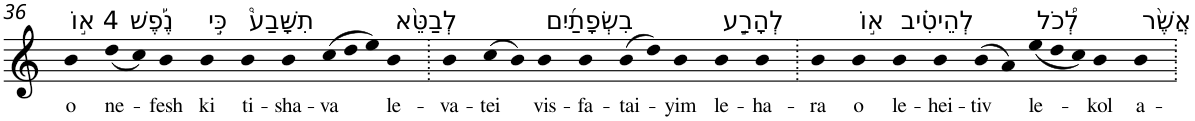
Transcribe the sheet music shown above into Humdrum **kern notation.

**kern	**text
*part1	*part1
*staff1	*staff1
*I"Piano	*
*I'Pno	*
!!LO:PB:g=z
*clefG2	*
*k[]	*
=36	=36
!LO:TX:a:t=4 א֣וֹ	!
!	!LO:LY:b
4b	o
!LO:TX:a:t=נֶ֡פֶשׁ	!
!	!LO:LY:b
(<8dd	ne-
8cc)	.
!	!LO:LY:b
4b	-fesh
!LO:TX:a:t=כִּ֣י	!
!	!LO:LY:b
4b	ki
!LO:TX:a:t=תִשָּׁבַע֩	!
!	!LO:LY:b
4b	ti-
!	!LO:LY:b
4b	-sha-
*Xtuplet	*
!	!LO:LY:b
(>12cc	-va
12dd	.
12ee)	.
!LO:TX:a:t=לְבַטֵּ֨א	!
!	!LO:LY:b
4b	le-
=37.	=37.
!	!LO:LY:b
4b	-va-
!	!LO:LY:b
(>8cc	-tei
8b)	.
!LO:TX:a:t=בִשְׂפָתַ֜יִם	!
!	!LO:LY:b
4b	vis-
!	!LO:LY:b
4b	-fa-
!	!LO:LY:b
(>8b	-tai-
8dd)	.
!	!LO:LY:b
4b	-yim
!LO:TX:a:t=לְהָרַ֣ע	!
!	!LO:LY:b
4b	le-
!	!LO:LY:b
4b	-ha-
=38.	=38.
!	!LO:LY:b
4b	-ra
!LO:TX:a:t=א֣וֹ	!
!	!LO:LY:b
4b	o
!LO:TX:a:t=לְהֵיטִ֗יב	!
!	!LO:LY:b
4b	le-
!	!LO:LY:b
4b	-hei-
!	!LO:LY:b
(>8b	-tiv
8a)	.
!LO:TX:a:t=לְ֠כֹל	!
!	!LO:LY:b
(<12ee	le-
12dd	.
12cc)	.
!	!LO:LY:b
4b	-kol
!LO:TX:a:t=אֲשֶׁ֨ר	!
!	!LO:LY:b
4b	a-
=.	=.
*-	*-
